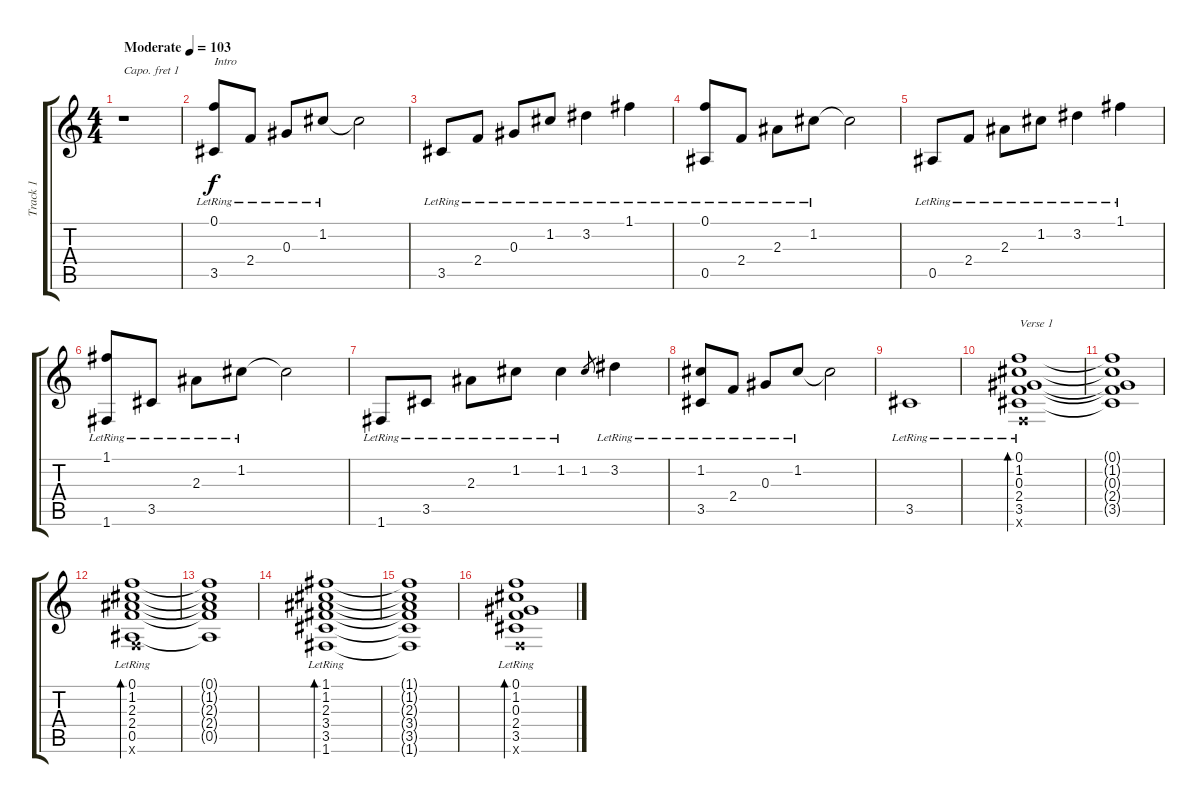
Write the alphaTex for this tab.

\track ("Track 1" "Track 1") {instrument acousticguitarsteel}
\staff {score tabs}
\capo 1
\tuning (E4 B3 G3 D3 A2 E2) {hide}
\ts (4 4)
\tempo (103 "Moderate")
\clef g2
\ks c
r.1{dy f instrument acousticguitarsteel} |
(0.1{lr} 3.5).8{txt "Intro"} 2.4{lr}.8 0.3{lr}.8 1.2{lr}.8 1.2{t}.2 |
3.5{lr}.8 2.4{lr}.8 0.3{lr}.8 1.2{lr}.8 3.2{lr}.4 1.1{lr}.4 |
(0.1{lr} 0.5).8 2.4{lr}.8 2.3{lr}.8 1.2{lr}.8 1.2{t}.2 |
0.5{lr}.8 2.4{lr}.8 2.3{lr}.8 1.2{lr}.8 3.2{lr}.4 1.1{lr}.4 |
(1.1{lr} 1.6).8 3.5{lr}.8 2.3{lr}.8 1.2{lr}.8 1.2{t}.2 |
1.6{lr}.8 3.5{lr}.8 2.3{lr}.8 1.2{lr}.8 1.2{lr}.4 1.2.8{gr} 3.2{lr}.4 |
(1.2{lr} 3.5).8 2.4{lr}.8 0.3{lr}.8 1.2{lr}.8 1.2{t}.2 |
3.5{lr}.1 |
(0.1{lr} 1.2 0.3 2.4 3.5 0.6{x}).1{bd 120 txt "Verse 1"} |
(0.1{t} 1.2{t} 0.3{t} 2.4{t} 3.5{t}).1 |
(0.1{lr} 1.2 2.3 2.4 0.5 0.6{x}).1{bd 120} |
(0.1{t} 1.2{t} 2.3{t} 2.4{t} 0.5{t}).1 |
(1.1{lr} 1.2 2.3 3.4 3.5 1.6).1{bd 120} |
(1.1{t} 1.2{t} 2.3{t} 3.4{t} 3.5{t} 1.6{t}).1 |
(0.1{lr} 1.2 0.3 2.4 3.5 0.6{x}).1{bd 120}
